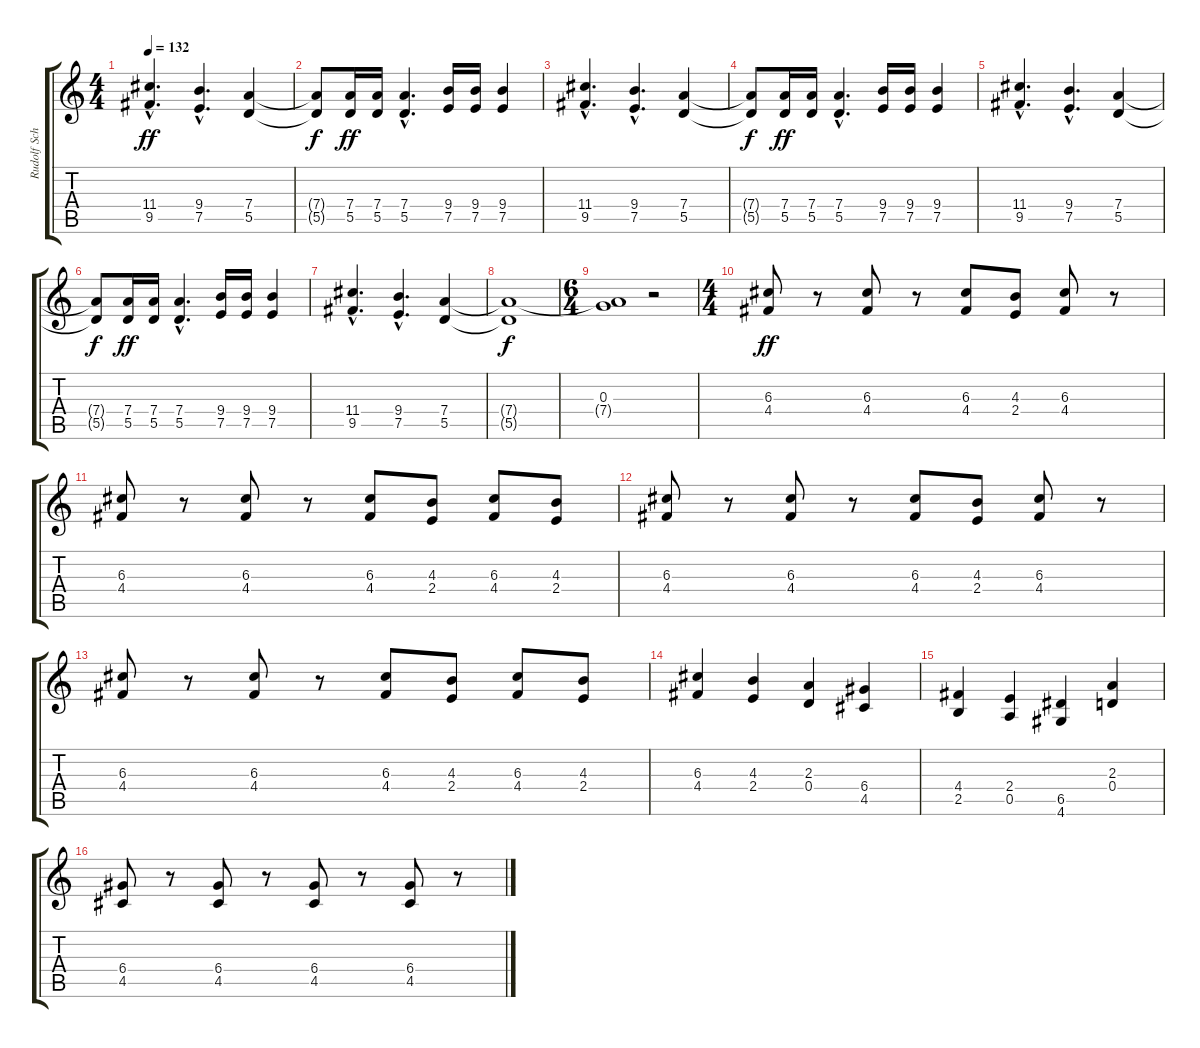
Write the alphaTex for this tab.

\track ("Rudolf Schenker" "Rudolf Sch") {instrument overdrivenguitar}
\staff {score tabs}
\tuning (E4 B3 G3 D3 A2 E2) {hide}
\ts (4 4)
\tempo 132
\clef g2
\ks c
(11.4{hac} 9.5{hac}).4{d dy ff instrument overdrivenguitar} (9.4{hac} 7.5{hac}).4{d} (7.4 5.5).4 |
(7.4{t} 5.5{t}).8{dy f} (7.4 5.5).16{dy ff} (7.4 5.5).16 (7.4{hac} 5.5{hac}).4{d} (9.4 7.5).16 (9.4 7.5).16 (9.4 7.5).4 |
(11.4{hac} 9.5{hac}).4{d} (9.4{hac} 7.5{hac}).4{d} (7.4 5.5).4 |
(7.4{t} 5.5{t}).8{dy f} (7.4 5.5).16{dy ff} (7.4 5.5).16 (7.4{hac} 5.5{hac}).4{d} (9.4 7.5).16 (9.4 7.5).16 (9.4 7.5).4 |
(11.4{hac} 9.5{hac}).4{d} (9.4{hac} 7.5{hac}).4{d} (7.4 5.5).4 |
(7.4{t} 5.5{t}).8{dy f} (7.4 5.5).16{dy ff} (7.4 5.5).16 (7.4{hac} 5.5{hac}).4{d} (9.4 7.5).16 (9.4 7.5).16 (9.4 7.5).4 |
(11.4{hac} 9.5{hac}).4{d} (9.4{hac} 7.5{hac}).4{d} (7.4 5.5).4 |
(7.4{t} 5.5{t}).1{dy f} |
\ts (6 4)
(0.3 7.4{t}).1 r.2 |
\ts (4 4)
(6.3 4.4).8{dy ff} r.8 (6.3 4.4).8 r.8 (6.3 4.4).8 (4.3 2.4).8 (6.3 4.4).8 r.8 |
(6.3 4.4).8 r.8 (6.3 4.4).8 r.8 (6.3 4.4).8 (4.3 2.4).8 (6.3 4.4).8 (4.3 2.4).8 |
(6.3 4.4).8 r.8 (6.3 4.4).8 r.8 (6.3 4.4).8 (4.3 2.4).8 (6.3 4.4).8 r.8 |
(6.3 4.4).8 r.8 (6.3 4.4).8 r.8 (6.3 4.4).8 (4.3 2.4).8 (6.3 4.4).8 (4.3 2.4).8 |
(6.3 4.4).4 (4.3 2.4).4 (2.3 0.4).4 (6.4 4.5).4 |
(4.4 2.5).4 (2.4 0.5).4 (6.5 4.6).4 (2.3 0.4).4 |
(6.4 4.5).8 r.8 (6.4 4.5).8 r.8 (6.4 4.5).8 r.8 (6.4 4.5).8 r.8
